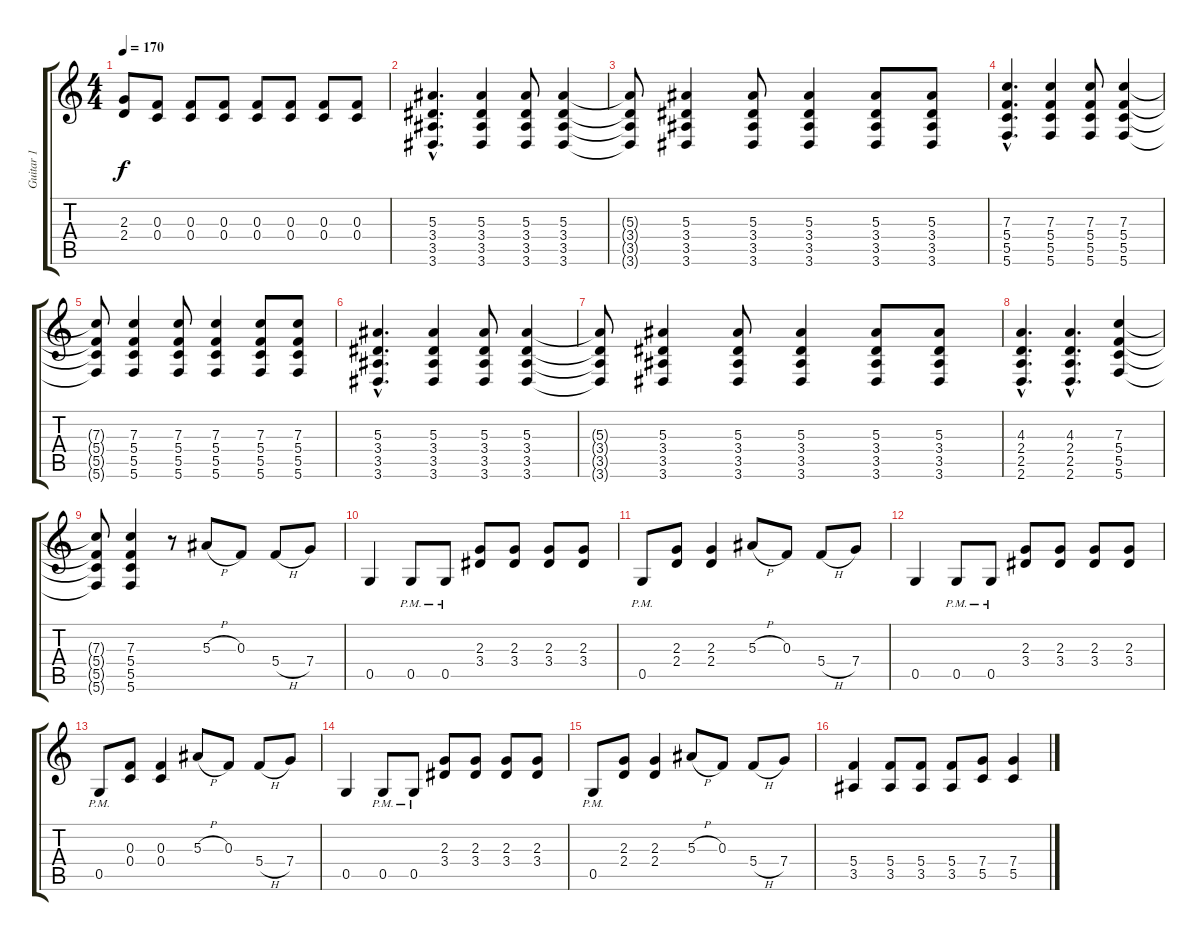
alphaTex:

\track ("Guitar 1" "Guitar 1") {instrument distortionguitar}
\staff {score tabs}
\tuning (D4 A3 F3 C3 G2 C2) {hide}
\ts (4 4)
\tempo 170
\clef g2
\ks c
(2.3 2.4).8{dy f} (0.3 0.4).8 (0.3 0.4).8 (0.3 0.4).8 (0.3 0.4).8 (0.3 0.4).8 (0.3 0.4).8 (0.3 0.4).8 |
(5.3{hac} 3.4{hac} 3.5{hac} 3.6{hac}).4{d} (5.3 3.4 3.5 3.6).4 (5.3 3.4 3.5 3.6).8 (5.3 3.4 3.5 3.6).4 |
(5.3{t} 3.4{t} 3.5{t} 3.6{t}).8 (5.3 3.4 3.5 3.6).4 (5.3 3.4 3.5 3.6).8 (5.3 3.4 3.5 3.6).4 (5.3 3.4 3.5 3.6).8 (5.3 3.4 3.5 3.6).8 |
(7.3{hac} 5.4{hac} 5.5{hac} 5.6{hac}).4{d} (7.3 5.4 5.5 5.6).4 (7.3 5.4 5.5 5.6).8 (7.3 5.4 5.5 5.6).4 |
(7.3{t} 5.4{t} 5.5{t} 5.6{t}).8 (7.3 5.4 5.5 5.6).4 (7.3 5.4 5.5 5.6).8 (7.3 5.4 5.5 5.6).4 (7.3 5.4 5.5 5.6).8 (7.3 5.4 5.5 5.6).8 |
(5.3{hac} 3.4{hac} 3.5{hac} 3.6{hac}).4{d} (5.3 3.4 3.5 3.6).4 (5.3 3.4 3.5 3.6).8 (5.3 3.4 3.5 3.6).4 |
(5.3{t} 3.4{t} 3.5{t} 3.6{t}).8 (5.3 3.4 3.5 3.6).4 (5.3 3.4 3.5 3.6).8 (5.3 3.4 3.5 3.6).4 (5.3 3.4 3.5 3.6).8 (5.3 3.4 3.5 3.6).8 |
(4.3{hac} 2.4{hac} 2.5{hac} 2.6{hac}).4{d} (4.3{hac} 2.4{hac} 2.5{hac} 2.6{hac}).4{d} (7.3 5.4 5.5 5.6).4 |
(7.3{t} 5.4{t} 5.5{t} 5.6{t}).8 (7.3 5.4 5.5 5.6).4 r.8 5.3{h}.8 0.3.8 5.4{h}.8 7.4.8 |
0.5.4 0.5{pm}.8 0.5{pm}.8 (2.3 3.4).8 (2.3 3.4).8 (2.3 3.4).8 (2.3 3.4).8 |
0.5{pm}.8 (2.3 2.4).8 (2.3 2.4).4 5.3{h}.8 0.3.8 5.4{h}.8 7.4.8 |
0.5.4 0.5{pm}.8 0.5{pm}.8 (2.3 3.4).8 (2.3 3.4).8 (2.3 3.4).8 (2.3 3.4).8 |
0.5{pm}.8 (0.3 0.4).8 (0.3 0.4).4 5.3{h}.8 0.3.8 5.4{h}.8 7.4.8 |
0.5.4 0.5{pm}.8 0.5{pm}.8 (2.3 3.4).8 (2.3 3.4).8 (2.3 3.4).8 (2.3 3.4).8 |
0.5{pm}.8 (2.3 2.4).8 (2.3 2.4).4 5.3{h}.8 0.3.8 5.4{h}.8 7.4.8 |
(5.4 3.5).4 (5.4 3.5).8 (5.4 3.5).8 (5.4 3.5).8 (7.4 5.5).8 (7.4 5.5).4
